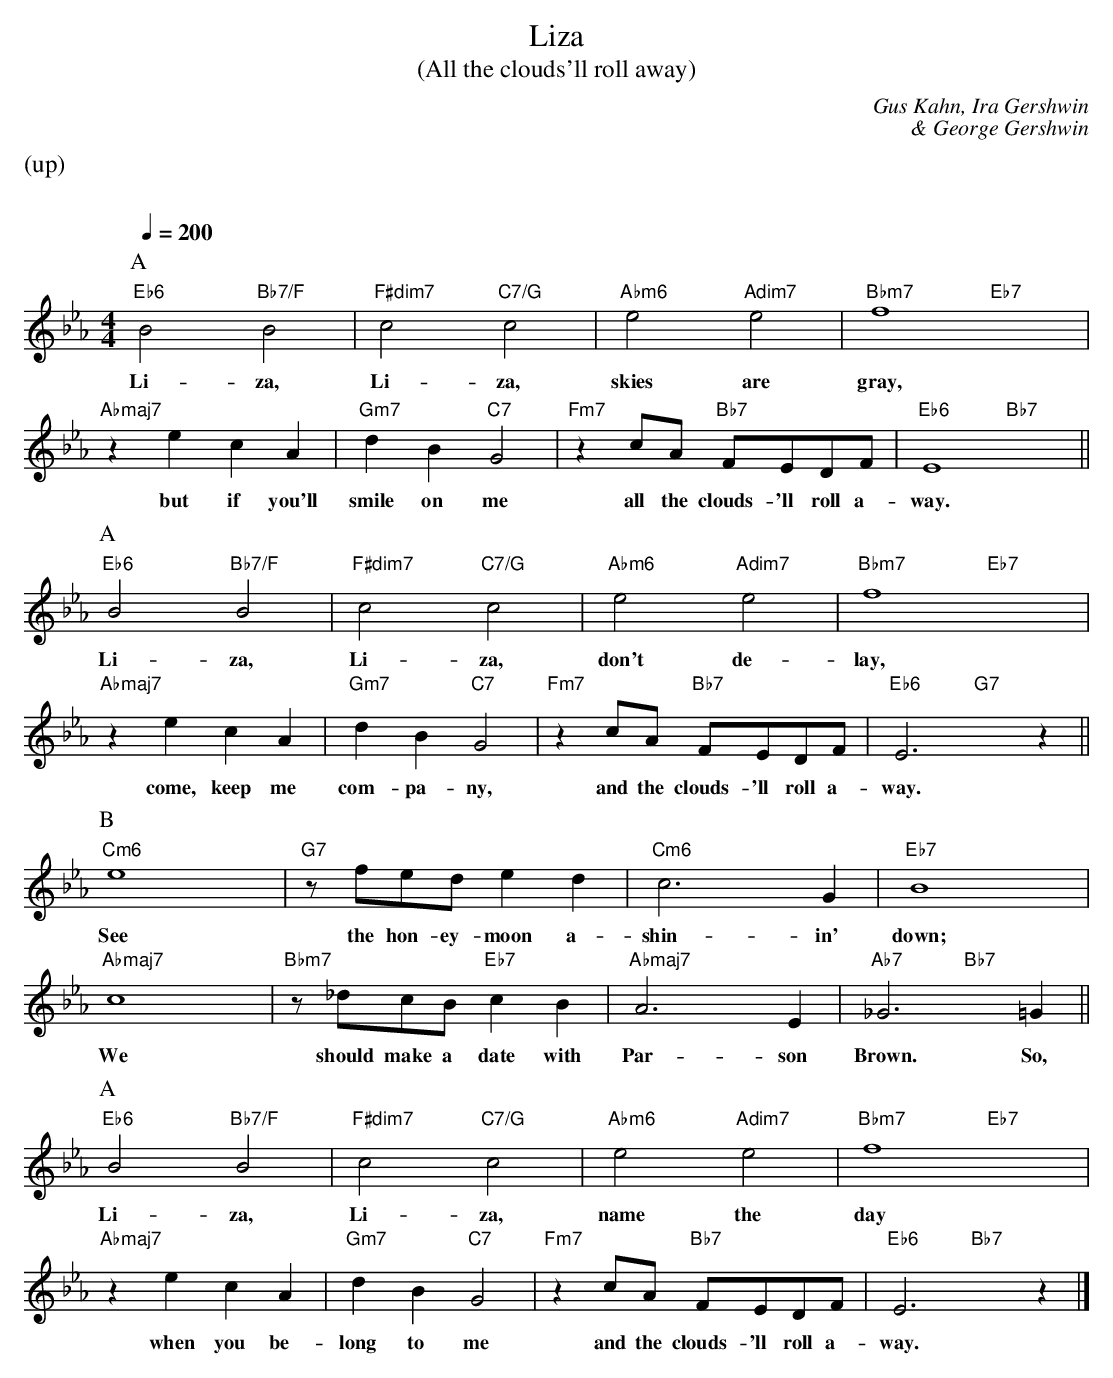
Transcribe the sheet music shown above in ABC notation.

X:1
T:Liza
T:(All the clouds'll roll away)
M:4/4
L:1/4
C:Gus Kahn, Ira Gershwin
C:& George Gershwin
Q:1/4=200
%%staves (chords melody)
K:Eb
%%text (up)
%%vskip 20
P:A
V:chords
"Eb6"x2 "Bb7/F"x2 | "F#dim7"x2 "C7/G"x2 | "Abm6"x2 "Adim7"x2 | "Bbm7"x2 "Eb7"x2 |
"Abmaj7"x2 x2 | "Gm7"x2 "C7"x2 | "Fm7"x2 "Bb7"x2 | "Eb6"x2 "Bb7"x2 ||
V:melody
B2 B2 | c2 c2 | e2 e2 | f4 |
w:Li-za, Li-za, skies are gray,
zecA | dBG2 | zc/A/ F/E/D/F/ | E4 ||
w:but if you'll smile on me all the clouds-'ll roll a-way.
P:A
V:chords
"Eb6"x2 "Bb7/F"x2 | "F#dim7"x2 "C7/G"x2 | "Abm6"x2 "Adim7"x2 | "Bbm7"x2 "Eb7"x2 |
"Abmaj7"x2 x2 | "Gm7"x2 "C7"x2 | "Fm7"x2 "Bb7"x2 | "Eb6"x2 "G7"x2 ||
V:melody
B2 B2 | c2 c2 | e2 e2 | f4 |
w:Li-za, Li-za, don't de-lay,
zecA | dBG2 | zc/A/ F/E/D/F/ | E3z ||
w:come, keep me com-pa-ny, and the clouds-'ll roll a-way.
P:B
V:chords
"Cm6"x2 x2 | "G7"x2 x2 | "Cm6"x2 x2 | "Eb7"x2 x2 |
"Abmaj7"x2 x2 | "Bbm7"x2 "Eb7"x2 | "Abmaj7"x2 x2 | "Ab7"x2 "Bb7"x2 ||
V:melody
e4 | z/f/e/d/ ed | c3G | B4 |
w:See the hon-ey-moon a-shin-in' down;
c4 | z/_d/c/B/ cB | A3E | _G3=G |]
w:We should make a date with Par-son Brown. So,
P:A
V:chords
"Eb6"x2 "Bb7/F"x2 | "F#dim7"x2 "C7/G"x2 | "Abm6"x2 "Adim7"x2 | "Bbm7"x2 "Eb7"x2 |
"Abmaj7"x2 x2 | "Gm7"x2 "C7"x2 | "Fm7"x2 "Bb7"x2 | "Eb6"x2 "Bb7"x2 |]
V:melody
B2 B2 | c2 c2 | e2 e2 | f4 |
w:Li-za, Li-za, name the day
zecA | dBG2 | zc/A/ F/E/D/F/ | E3z |]
w:when you be-long to me and the clouds-'ll roll a-way.
